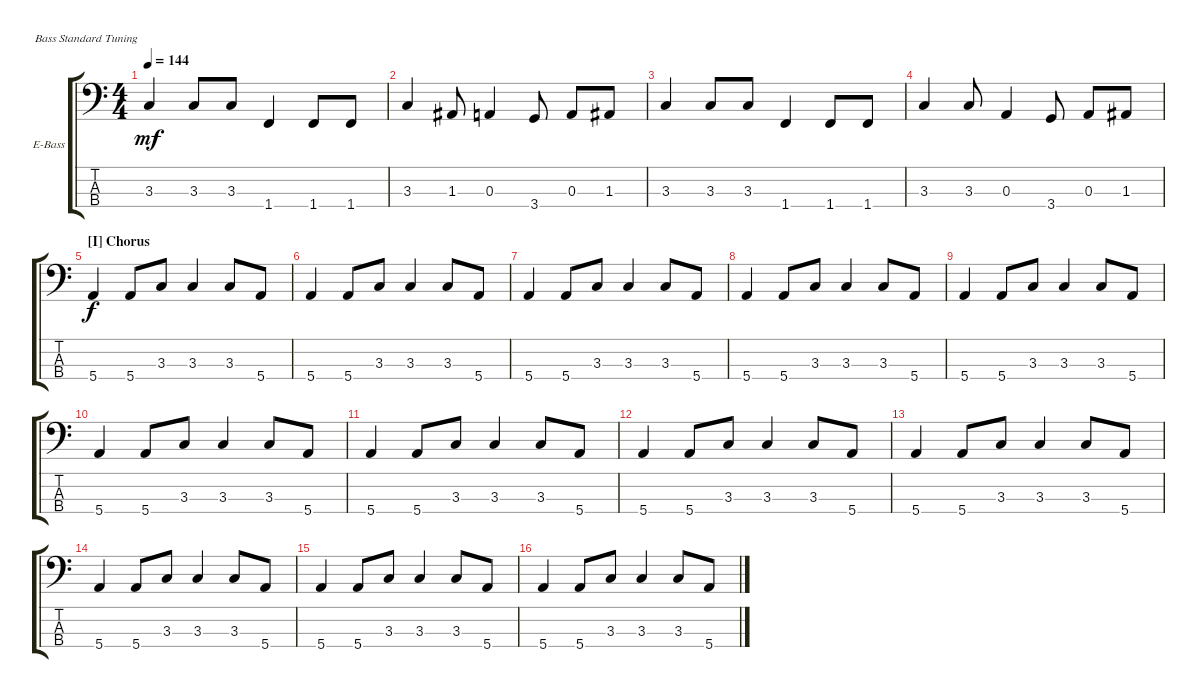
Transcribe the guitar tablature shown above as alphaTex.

\defaultSystemsLayout 4
\bracketExtendMode groupsimilarinstruments
\firstSystemTrackNameOrientation horizontal
\otherSystemsTrackNameOrientation horizontal
\track ("Electric Bass" "E-Bass") {instrument electricbassfinger}
\staff {score tabs}
\tuning (G2 D2 A1 E1)
\ts (4 4)
\tempo 144
\clef f4
\scale
1.03909
\ks c
3.3.4{dy mf} 3.3.8 3.3.8 1.4.4 1.4.8 1.4.8 |
\scale
0.960908 3.3.4 1.3.8 0.3.4 3.4.8 0.3.8 1.3.8 |
\scale
1.03909 3.3.4 3.3.8 3.3.8 1.4.4 1.4.8 1.4.8 |
\scale
0.960908 3.3.4 3.3.8 0.3.4 3.4.8 0.3.8 1.3.8 |
\section ("I" "Chorus")
\scale
1.03909 5.4.4{dy f} 5.4.8 3.3.8 3.3.4 3.3.8 5.4.8 |
\scale
0.960908 5.4.4 5.4.8 3.3.8 3.3.4 3.3.8 5.4.8 |
\scale
1.03909 5.4.4 5.4.8 3.3.8 3.3.4 3.3.8 5.4.8 |
\scale
0.960908 5.4.4 5.4.8 3.3.8 3.3.4 3.3.8 5.4.8 |
\scale
1.03909 5.4.4 5.4.8 3.3.8 3.3.4 3.3.8 5.4.8 |
\scale
0.960908 5.4.4 5.4.8 3.3.8 3.3.4 3.3.8 5.4.8 |
\scale
1.03909 5.4.4 5.4.8 3.3.8 3.3.4 3.3.8 5.4.8 |
\scale
0.960908 5.4.4 5.4.8 3.3.8 3.3.4 3.3.8 5.4.8 |
\scale
1.03909 5.4.4 5.4.8 3.3.8 3.3.4 3.3.8 5.4.8 |
\scale
0.960908 5.4.4 5.4.8 3.3.8 3.3.4 3.3.8 5.4.8 |
\scale
1.03909 5.4.4 5.4.8 3.3.8 3.3.4 3.3.8 5.4.8 |
\scale
0.960908 5.4.4 5.4.8 3.3.8 3.3.4 3.3.8 5.4.8
